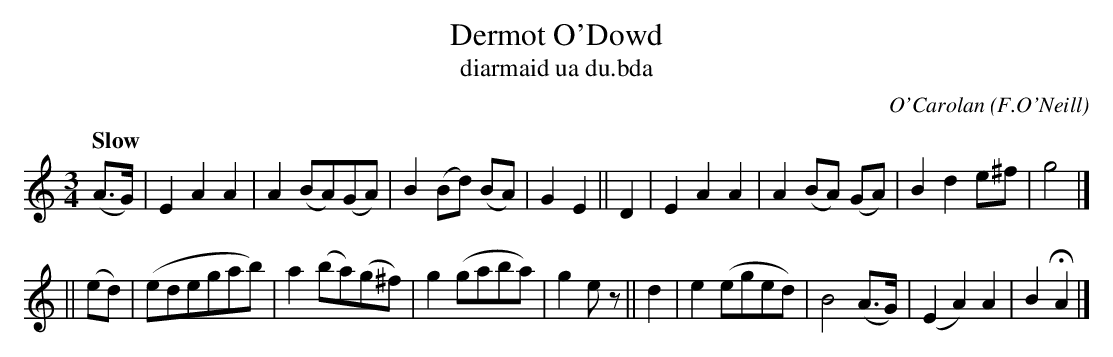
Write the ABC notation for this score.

X:1
T: Dermot O'Dowd
T: diarmaid ua du\.bda
C: O'Carolan
O: F.O'Neill
Q: "Slow"
M: 3/4
L: 1/8
K: Am
(A>G) \
| E2 A2 A2 | A2 (BA)(GA) | B2 (Bd) (BA) | G2 E2 || D2 \
| E2 A2 A2 | A2 (BA) (GA) | B2 d2 e^f | g4 |]
|| (ed) \
| (edegab) | a2 (ba)(g^f) | g2 (gaba) | g2 ez || d2 \
| e2 (eged) | B4 (A>G) | (E2 A2) A2 | B2 HA2 |]
